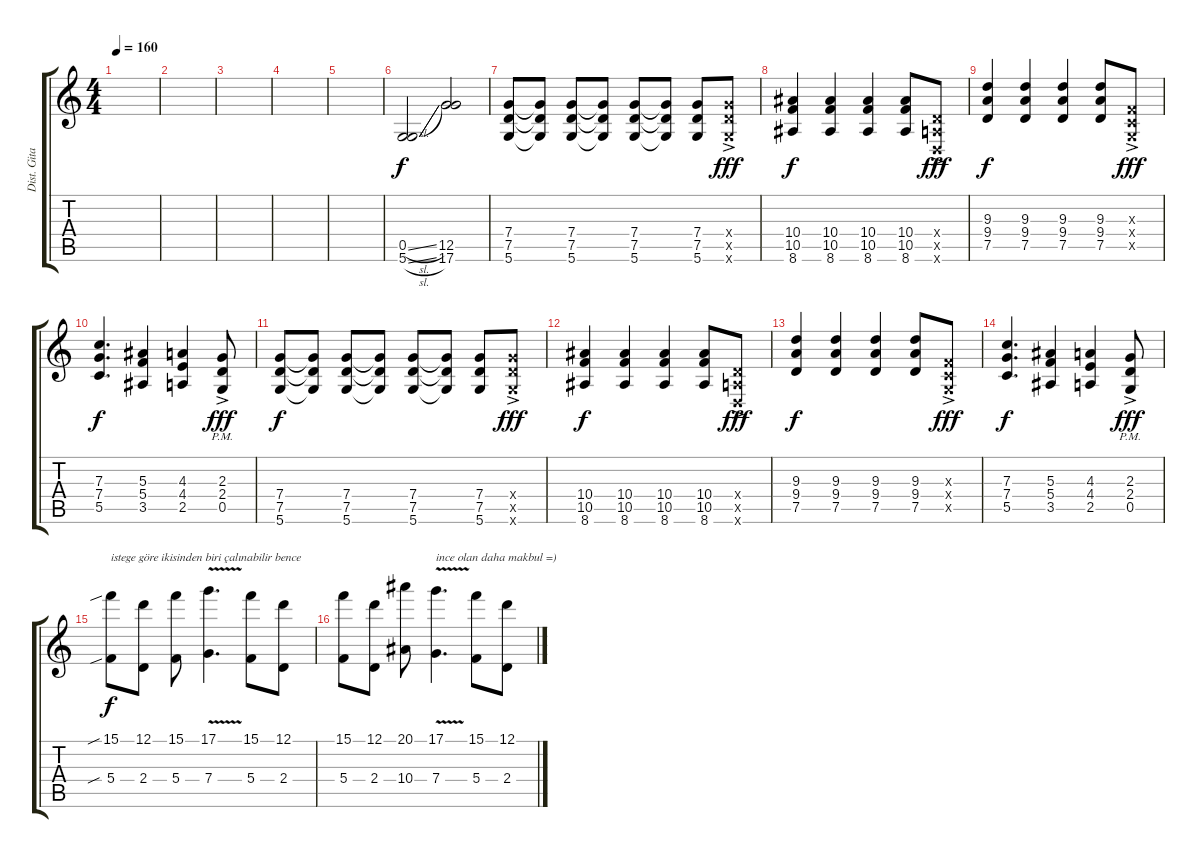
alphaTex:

\track ("Dist. Gitar 2" "Dist. Gita") {instrument distortionguitar}
\staff {score tabs}
\tuning (D4 A3 F3 C3 G2 D2) {hide}
\ts (4 4)
\tempo 160
\clef g2
\ks c
|
|
|
|
|
(0.5{sl} 5.6{sl}).2 (12.5 17.6).2 |
(7.4 7.5 5.6).8 (7.4{t} 7.5{t} 5.6{t}).8 (7.4 7.5 5.6).8 (7.4{t} 7.5{t} 5.6{t}).8 (7.4 7.5 5.6).8 (7.4{t} 7.5{t} 5.6{t}).8 (7.4 7.5 5.6).8 (7.4{ac x} 7.5{ac x} 5.6{ac x}).8{dy fff} |
(10.4 10.5 8.6).4{dy f} (10.4 10.5 8.6).4 (10.4 10.5 8.6).4 (10.4 10.5 8.6).8 (2.4{ac x} 2.5{ac x} 0.6{ac x}).8{dy fff} |
(9.3 9.4 7.5).4{dy f} (9.3 9.4 7.5).4 (9.3 9.4 7.5).4 (9.3 9.4 7.5).8 (0.3{ac x} 0.4{ac x} 0.5{ac x}).8{dy fff} |
(7.3 7.4 5.5).4{d dy f} (5.3 5.4 3.5).4 (4.3 4.4 2.5).4 (2.3{ac pm} 2.4{ac pm} 0.5{ac pm}).8{dy fff} |
(7.4 7.5 5.6).8{dy f} (7.4{t} 7.5{t} 5.6{t}).8 (7.4 7.5 5.6).8 (7.4{t} 7.5{t} 5.6{t}).8 (7.4 7.5 5.6).8 (7.4{t} 7.5{t} 5.6{t}).8 (7.4 7.5 5.6).8 (7.4{ac x} 7.5{ac x} 5.6{ac x}).8{dy fff} |
(10.4 10.5 8.6).4{dy f} (10.4 10.5 8.6).4 (10.4 10.5 8.6).4 (10.4 10.5 8.6).8 (2.4{ac x} 2.5{ac x} 0.6{ac x}).8{dy fff} |
(9.3 9.4 7.5).4{dy f} (9.3 9.4 7.5).4 (9.3 9.4 7.5).4 (9.3 9.4 7.5).8 (0.3{ac x} 0.4{ac x} 0.5{ac x}).8{dy fff} |
(7.3 7.4 5.5).4{d dy f} (5.3 5.4 3.5).4 (4.3 4.4 2.5).4 (2.3{ac pm} 2.4{ac pm} 0.5{ac pm}).8{dy fff} |
(15.1{sib} 5.4{sib}).8{txt "istege göre ikisinden biri çalınabilir bence " dy f volume 16} (12.1 2.4).8 (15.1 5.4).8 (17.1{v} 7.4).4{d} (15.1 5.4).8 (12.1 2.4).8 |
(15.1 5.4).8 (12.1 2.4).8 (20.1 10.4).8 (17.1{v} 7.4).4{d txt "ince olan daha makbul =)"} (15.1 5.4).8 (12.1 2.4).8
